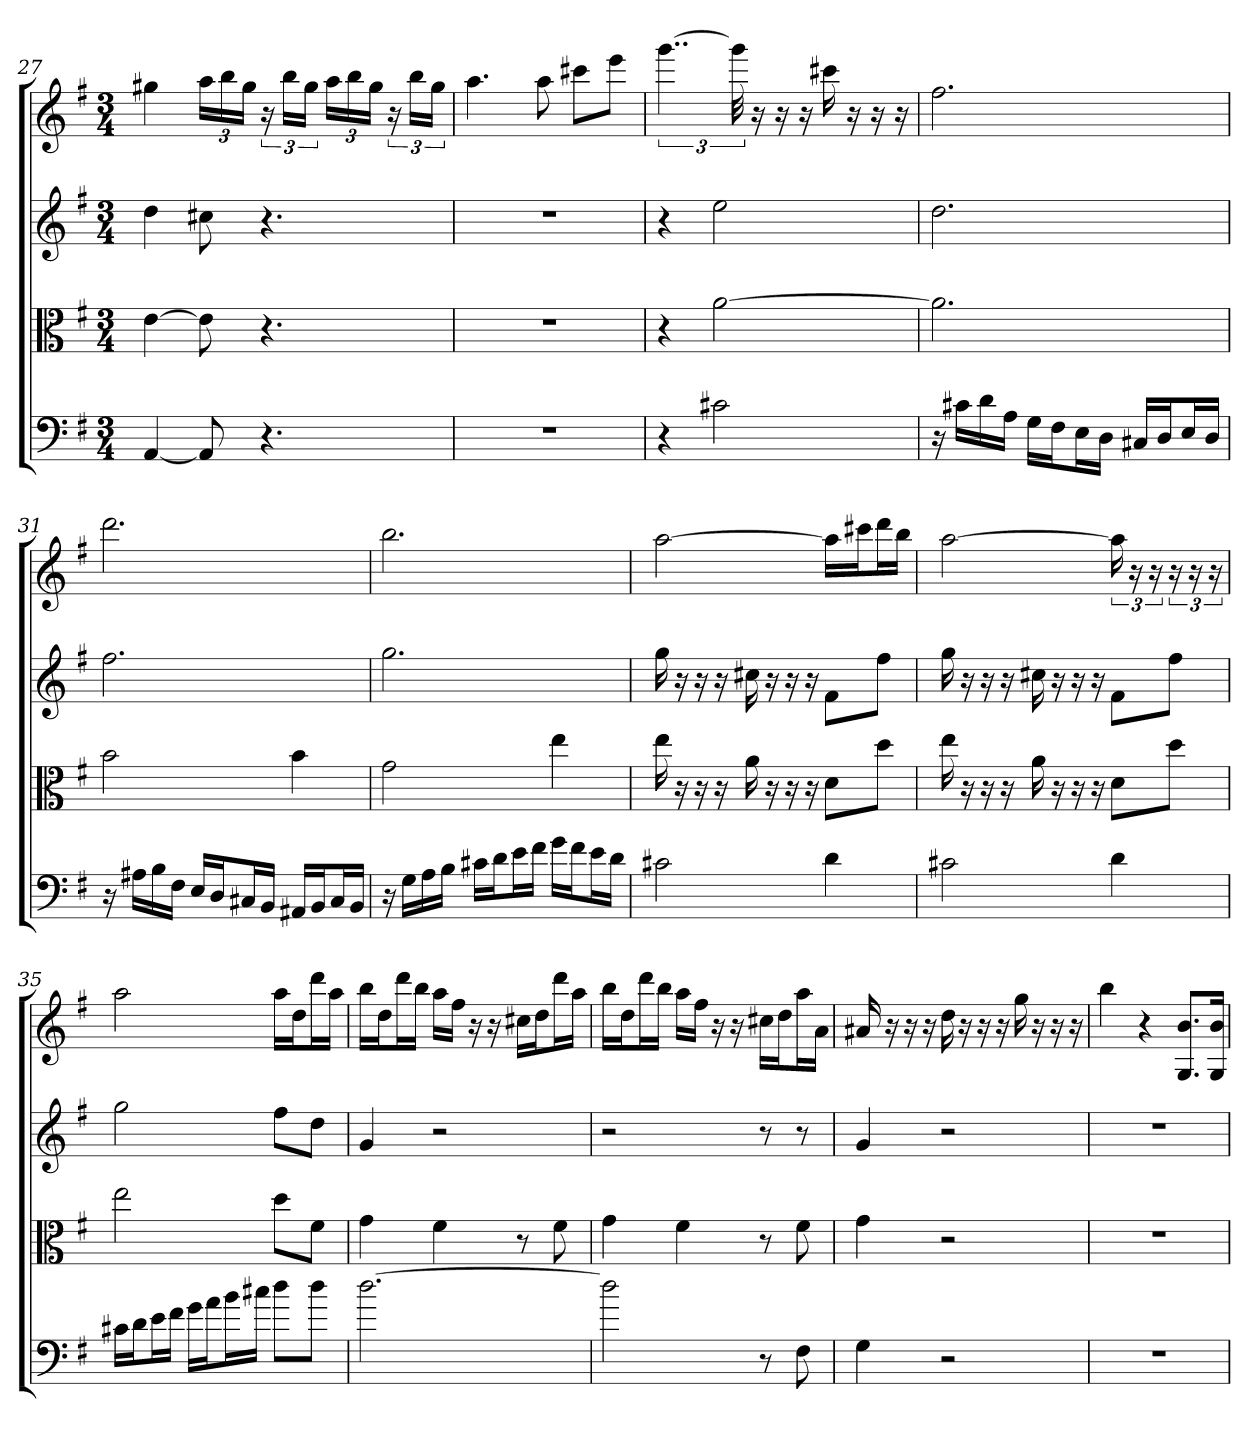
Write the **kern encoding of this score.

**kern	**kern	**kern	**kern
*part4	*part3	*part2	*part1
*staff4	*staff3	*staff2	*staff1
*clefF4	*clefC3	*clefG2	*clefG2
*k[f#]	*k[f#]	*k[f#]	*k[f#]
*G:	*G:	*G:	*G:
*M3/4	*M3/4	*M3/4	*M3/4
=27	=27	=27	=27
[4AA	[4e	4dd	4gg#X
8AA]	8e]	8cc#X	24aa\LL
.	.	.	24bb\
.	.	.	24gg#\JJ
4.r	4.r	4.r	24r
.	.	.	24bb\LL
.	.	.	24gg#\JJ
.	.	.	24aa\LL
.	.	.	24bb\
.	.	.	24gg#\JJ
.	.	.	24r
.	.	.	24bb\LL
.	.	.	24gg#\JJ
=28	=28	=28	=28
2.r	2.r	2.r	4.aa
.	.	.	8aa
.	.	.	8ccc#X\L
.	.	.	8eee\J
=29	=29	=29	=29
4r	4r	4r	[6..ggg
2c#X	[2a	2ee	.
.	.	.	48ggg]
.	.	.	16r
.	.	.	16r
.	.	.	16r
.	.	.	16ccc#X
.	.	.	16r
.	.	.	16r
.	.	.	16r
=30	=30	=30	=30
16r	2.a]	2.dd	2.ff#
16c#X\LL	.	.	.
16d\	.	.	.
16A\JJ	.	.	.
16G\LL	.	.	.
16F#\J	.	.	.
16E\L	.	.	.
16D\JJ	.	.	.
16C#X/LL	.	.	.
16D/J	.	.	.
16E/L	.	.	.
16D/JJ	.	.	.
=31	=31	=31	=31
16r	2b	2.ff#	2.ddd
16A#X\LL	.	.	.
16B\	.	.	.
16F#\JJ	.	.	.
16E/LL	.	.	.
16D/J	.	.	.
16C#X/L	.	.	.
16BB/JJ	.	.	.
16AA#X/LL	4b	.	.
16BB/J	.	.	.
16C#/L	.	.	.
16BB/JJ	.	.	.
=32	=32	=32	=32
16r	2g	2.gg	2.bb
16G\LL	.	.	.
16A\	.	.	.
16B\JJ	.	.	.
16c#X\LL	.	.	.
16d\J	.	.	.
16e\L	.	.	.
16f#\JJ	.	.	.
16g\LL	4ee	.	.
16f#\J	.	.	.
16e\L	.	.	.
16d\JJ	.	.	.
=33	=33	=33	=33
2c#X	16ee	16gg	[2aa
.	16r	16r	.
.	16r	16r	.
.	16r	16r	.
.	16a	16cc#X	.
.	16r	16r	.
.	16r	16r	.
.	16r	16r	.
4d	8d\L	8f#\L	16aa\LL]
.	.	.	16ccc#X\J
.	8dd\J	8ff#\J	16ddd\L
.	.	.	16bb\JJ
=34	=34	=34	=34
2c#X	16ee	16gg	[2aa
.	16r	16r	.
.	16r	16r	.
.	16r	16r	.
.	16a	16cc#X	.
.	16r	16r	.
.	16r	16r	.
.	16r	16r	.
4d	8d\L	8f#\L	24aa]
.	.	.	24r
.	.	.	24r
.	8dd\J	8ff#\J	24r
.	.	.	24r
.	.	.	24r
=35	=35	=35	=35
16c#X\LL	2ee	2gg	2aa
16d\J	.	.	.
16e\L	.	.	.
16f#\JJ	.	.	.
16g\LL	.	.	.
16a\J	.	.	.
16b\L	.	.	.
16cc#X\JJ	.	.	.
8dd\L	8dd\L	8ff#\L	16aa\LL
.	.	.	16dd\J
8dd\J	8f#\J	8dd\J	16ddd\L
.	.	.	16aa\JJ
=36	=36	=36	=36
[2.dd	4g	4g	16bb\LL
.	.	.	16dd\J
.	.	.	16ddd\L
.	.	.	16bb\JJ
.	4f#	2r	16aa\LL
.	.	.	16ff#\JJ
.	.	.	16r
.	.	.	16r
.	8r	.	16cc#X\LL
.	.	.	16dd\J
.	8f#	.	16ddd\L
.	.	.	16aa\JJ
=37	=37	=37	=37
2dd]	4g	2r	16bb\LL
.	.	.	16dd\J
.	.	.	16ddd\L
.	.	.	16bb\JJ
.	4f#	.	16aa\LL
.	.	.	16ff#\JJ
.	.	.	16r
.	.	.	16r
8r	8r	8r	16cc#X\LL
.	.	.	16dd\J
8F#	8f#	8r	16aa\L
.	.	.	16a\JJ
=38	=38	=38	=38
4G	4g	4g	16a#X
.	.	.	16r
.	.	.	16r
.	.	.	16r
2r	2r	2r	16dd
.	.	.	16r
.	.	.	16r
.	.	.	16r
.	.	.	16gg
.	.	.	16r
.	.	.	16r
.	.	.	16r
=39	=39	=39	=39
2.r	2.r	2.r	4bb
.	.	.	4r
.	.	.	8.G/ 8.b/L
.	.	.	16G/ 16b/Jk
=	=	=	=
*-	*-	*-	*-
